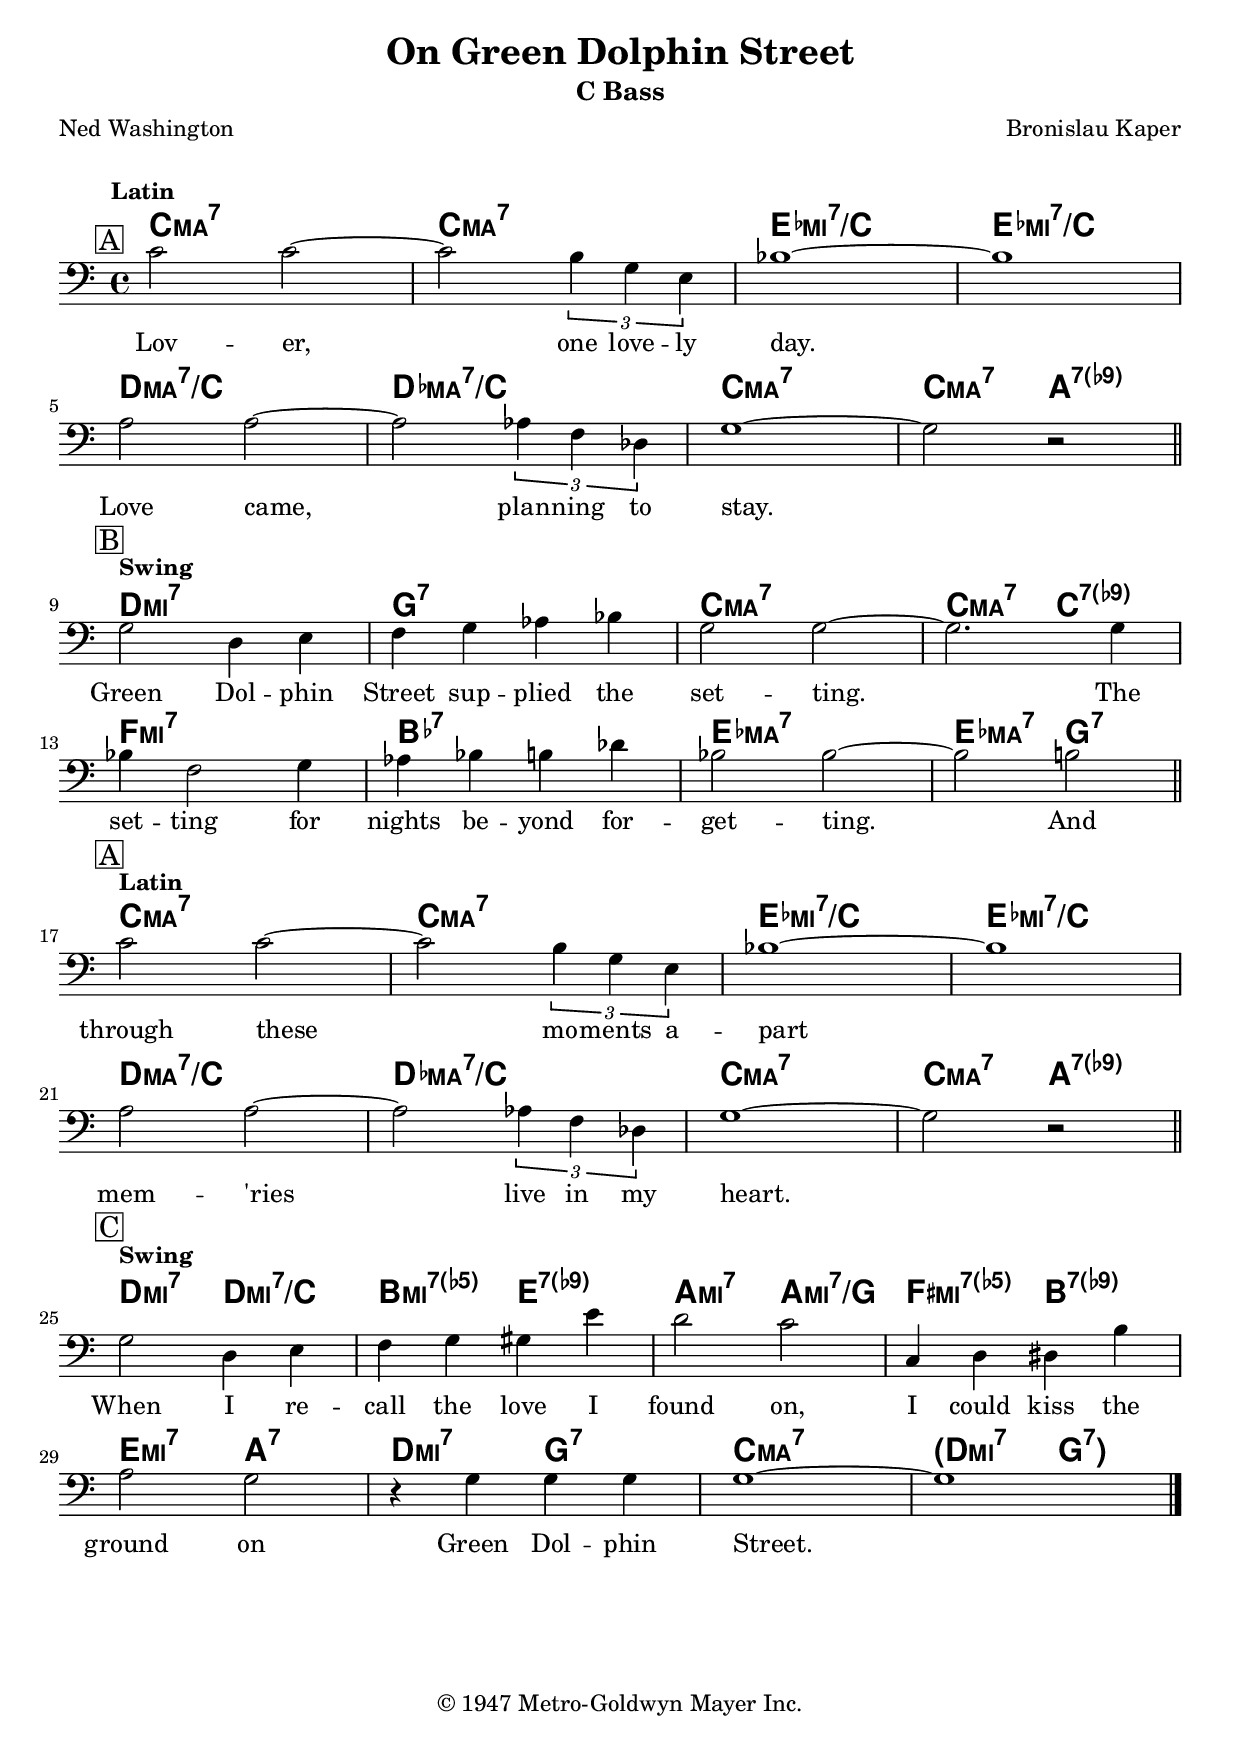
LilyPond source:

\version "2.18.2"

instrument = "C Bass"
whatKey = c,
whatClef = "bass"

\include "lead-sheets.ily"

\header {
  title = "On Green Dolphin Street"
  subtitle = \instrument
  poet = "Ned Washington"
  composer = "Bronislau Kaper"
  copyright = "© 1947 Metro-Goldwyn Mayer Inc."
}

refrainLyrics = \lyricmode {
  Lov -- er, one love -- ly day.
  Love came, plan -- ning to stay.
  Green Dol -- phin Street sup -- plied the set -- ting.
  The set -- ting for nights be -- yond for -- get -- ting.
  And through these mo -- ments a -- part
  mem -- 'ries live in my heart.
  When I re -- call the love I found on,
  I could kiss the ground on Green Dol -- phin Street.
}

refrainChords = \chordmode {
  c1:maj7 c1:maj7 ef1:m7/c ef1:m7/c
  d1:maj7/c df1:maj7/c c1:maj7 c2:maj7 a2:7.9-

  d1:m7 g1:7 c1:maj7 c2:maj7 c2:7.9-
  f1:m7 bf1:7 ef1:maj7 ef2:maj7 g2:7

  c1:maj7 c1:maj7 ef1:m7/c ef1:m7/c
  d1:maj7/c df1:maj7/c c1:maj7 c2:maj7 a2:7.9-
  
  d2:m7 d2:m7/c b2:m7.5- e2:7.9- a2:m7 a2:m7/g fs2:m7.5- b2:7.9-
  e2:m7 a2:7 d2:m7 g2:7 c1:maj7

  \chordOpenParen{ d2:m7 }
  \chordCloseParen{ g2:7 }
}

refrainKey = c

refrainMelody = \relative c'' {
  \time 4/4
  \key \refrainKey \major
  \clef \whatClef

  \tempo "Latin"
  \mark \markup{ \box A }
  c2 c2~ | c2 \tuplet 3/2 { b4 g4 e4 } | bf'1~ | bf1 |
  \break

  a2 a2~ | a2 \tuplet 3/2 { af4 f4 df4 } | g1~ | g2 r2
  \bar "||"
  \break

  \tempo "Swing"
  \mark \markup{ \box B }
  g2 d4 e4 | f4 g4 af4 bf4 | g2 g2~ | g2. g4 |
  \break
  bf4 f2 g4 | af4 bf4 cf4 df4 | bf2 bf2~ | bf2 b2
  \bar "||"
  \break

  \tempo "Latin"
  \mark \markup{ \box A }
  c2 c2~ | c2 \tuplet 3/2 { b4 g4 e4 } | bf'1~ | bf1 |
  \break
  a2 a2~ | a2 \tuplet 3/2 { af4 f4 df4 } | g1~ | g2 r2
  \bar "||"
  \break
  
  \tempo "Swing"
  \mark \markup{ \box C }
  g2 d4 e4 | f4 g4 gs4 e'4 | d2 c2 | c,4 d4 ds4 b'4 |
  \break
  a2 g2 | r4 g4 g4 g4 | g1~ | g1

  \bar "|."
}

\include "paper.ily"

\markup {
  % Leave a gap after the header
  \vspace #1
}

\include "refrain.ily"

